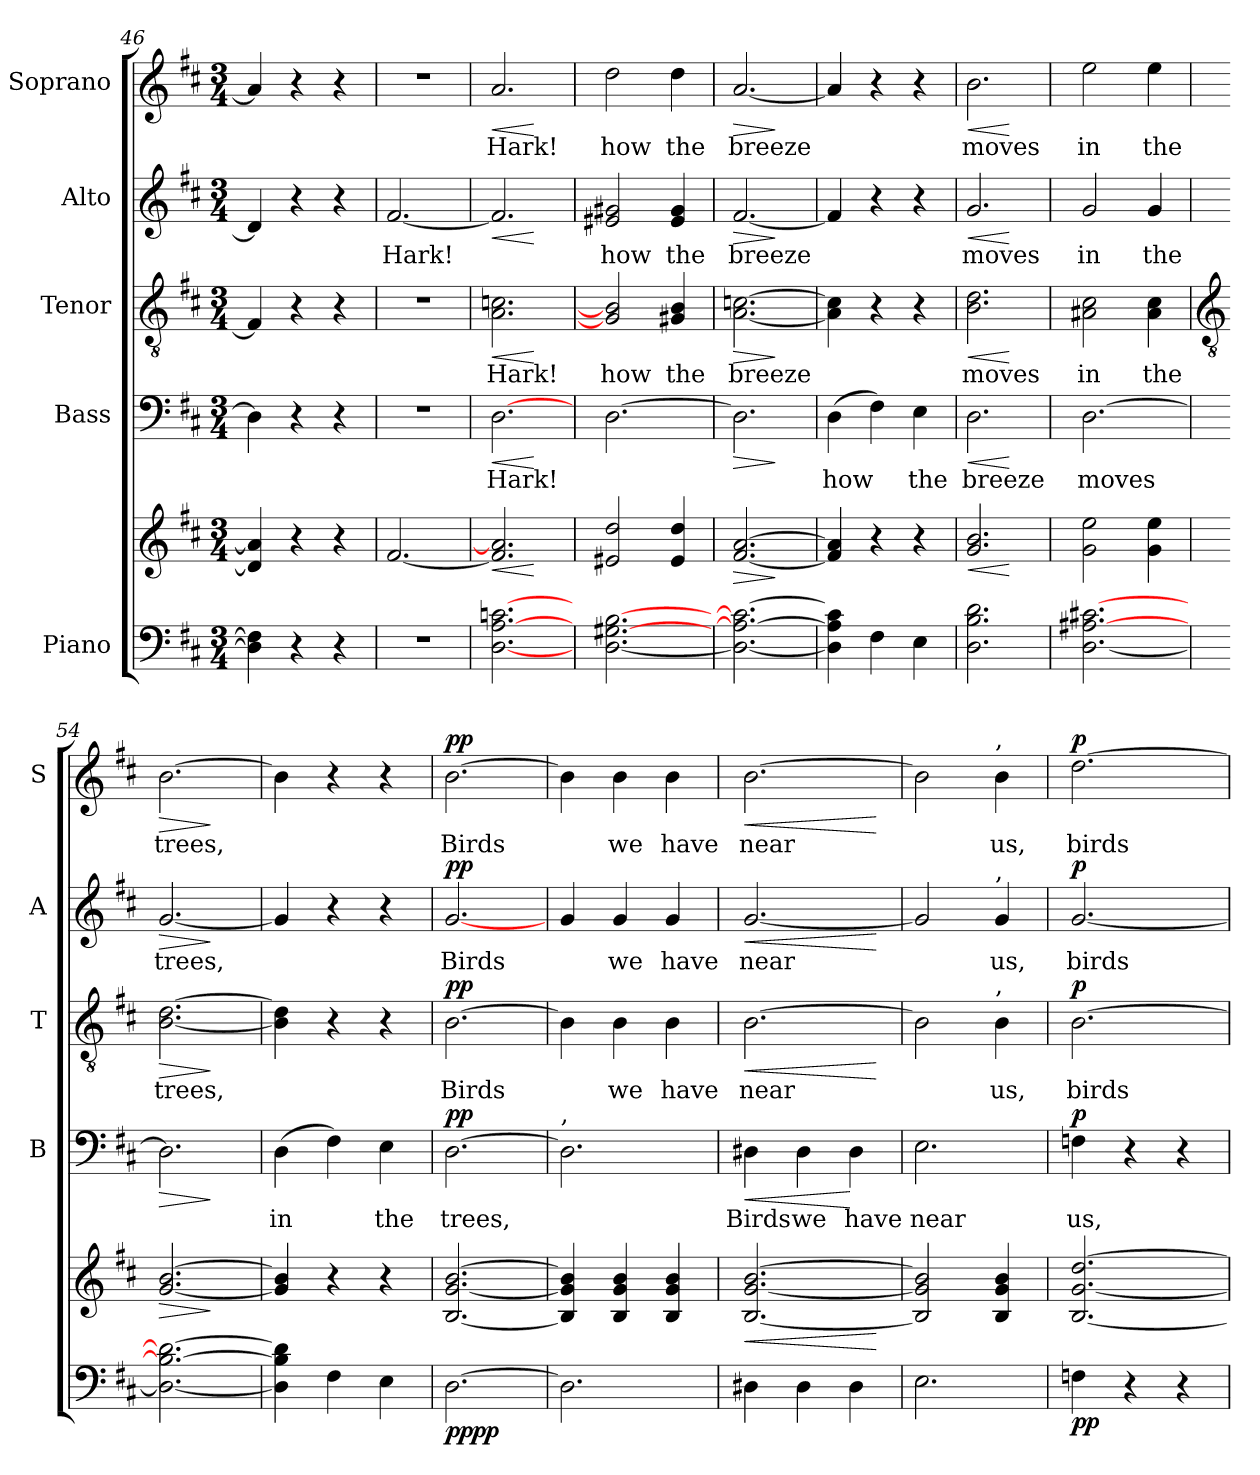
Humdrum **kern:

**kern	**kern	**dynam	**kern	**text	**dynam	**kern	**text	**dynam	**kern	**text	**dynam	**kern	**text	**dynam
*part5	*part5	*part5	*part4	*part4	*part4	*part3	*part3	*part3	*part2	*part2	*part2	*part1	*part1	*part1
*staff6	*staff5	*staff5/6	*staff4	*staff4	*staff4	*staff3	*staff3	*staff3	*staff2	*staff2	*staff2	*staff1	*staff1	*staff1
*I"Piano	*	*	*I"Bass	*	*	*I"Tenor	*	*	*I"Alto	*	*	*I"Soprano	*	*
*	*	*	*I'B	*	*	*I'T	*	*	*I'A	*	*	*I'S	*	*
*clefF4	*clefG2	*	*clefF4	*	*	*clefGv2	*	*	*clefG2	*	*	*clefG2	*	*
*k[f#c#]	*k[f#c#]	*	*k[f#c#]	*	*	*k[f#c#]	*	*	*k[f#c#]	*	*	*k[f#c#]	*	*
*D:	*D:	*	*D:	*	*	*D:	*	*	*D:	*	*	*D:	*	*
*M3/4	*M3/4	*	*M3/4	*	*	*M3/4	*	*	*M3/4	*	*	*M3/4	*	*
=46	=46	=46	=46	=46	=46	=46	=46	=46	=46	=46	=46	=46	=46	=46
4D] 4F#]	4d] 4a]	.	4D]	.	.	4F#]	.	.	4d]	.	.	4a]	.	.
4r	4r	.	4r	.	.	4r	.	.	4r	.	.	4r	.	.
4r	4r	.	4r	.	.	4r	.	.	4r	.	.	4r	.	.
=47	=47	=47	=47	=47	=47	=47	=47	=47	=47	=47	=47	=47	=47	=47
!LO:N:vis=1	!	!	!LO:N:vis=1	!	!	!LO:N:vis=1	!	!	!	!LO:LY:b	!	!LO:N:vis=1	!	!
2.r	[2.f#	.	2.r	.	.	2.r	.	.	[2.f#	Hark!	.	2.r	.	.
=48	=48	=48	=48	=48	=48	=48	=48	=48	=48	=48	=48	=48	=48	=48
!	!	!LO:HP:b	!	!LO:LY:b	!LO:HP:b	!	!LO:LY:b	!LO:HP:b	!	!	!LO:HP:b	!	!LO:LY:b	!LO:HP:b
[2.D [2.A [2.cn	2.f#] 2.a]	<	[2.D	Hark!	<	2.A 2.cn	Hark!	<	2.f#]	.	<	2.a	Hark!	<
.	.	[	.	.	[	.	.	[	.	.	[	.	.	[
=49	=49	=49	=49	=49	=49	=49	=49	=49	=49	=49	=49	=49	=49	=49
!	!	!	!	!	!	!	!LO:LY:b	!	!	!LO:LY:b	!	!	!LO:LY:b	!
[2.D [2.G#X [2.B	2e#X 2dd	.	[2.D	.	.	2G#] 2B]	how	.	2e#X 2g#X	how	.	2dd	how	.
!	!	!	!	!	!	!	!LO:LY:b	!	!	!LO:LY:b	!	!	!LO:LY:b	!
.	4e# 4dd	.	.	.	.	4G# 4B	the	.	4e# 4g#	the	.	4dd	the	.
=50	=50	=50	=50	=50	=50	=50	=50	=50	=50	=50	=50	=50	=50	=50
!	!	!LO:HP:b	!	!	!LO:HP:b	!	!LO:LY:b	!LO:HP:b	!	!LO:LY:b	!LO:HP:b	!	!LO:LY:b	!LO:HP:b
2.D_ 2.A_ 2.c_	[2.f# [2.a	>	2.D]	.	>	[2.A [2.cn	breeze	>	[2.f#	breeze	>	[2.a	breeze	>
.	.	]	.	.	]	.	.	]	.	.	]	.	.	]
=51	=51	=51	=51	=51	=51	=51	=51	=51	=51	=51	=51	=51	=51	=51
!	!	!	!	!LO:LY:b	!	!	!	!	!	!	!	!	!	!
4D] 4A] 4c]	4f#] 4a]	.	(>4D	how	.	4A] 4c]	.	.	4f#]	.	.	4a]	.	.
4F#	4r	.	4F#)	.	.	4r	.	.	4r	.	.	4r	.	.
!	!	!	!	!LO:LY:b	!	!	!	!	!	!	!	!	!	!
4E	4r	.	4E	the	.	4r	.	.	4r	.	.	4r	.	.
=52	=52	=52	=52	=52	=52	=52	=52	=52	=52	=52	=52	=52	=52	=52
!	!	!LO:HP:b	!	!LO:LY:b	!LO:HP:b	!	!LO:LY:b	!LO:HP:b	!	!LO:LY:b	!LO:HP:b	!	!LO:LY:b	!LO:HP:b
2.D 2.B 2.d	2.g 2.b	<	2.D	breeze	<	2.B 2.d	moves	<	2.g	moves	<	2.b	moves	<
.	.	[	.	.	[	.	.	[	.	.	[	.	.	[
=53	=53	=53	=53	=53	=53	=53	=53	=53	=53	=53	=53	=53	=53	=53
!	!	!	!	!LO:LY:b	!	!	!LO:LY:b	!	!	!LO:LY:b	!	!	!LO:LY:b	!
[2.D [2.A#X [2.c#X	2g 2ee	.	[2.D	moves	.	2A#X 2c#	in	.	2g	in	.	2ee	in	.
!	!	!	!	!	!	!	!LO:LY:b	!	!	!LO:LY:b	!	!	!LO:LY:b	!
.	4g 4ee	.	.	.	.	4A# 4c#	the	.	4g	the	.	4ee	the	.
!!LO:LB:g=z
=54	=54	=54	=54	=54	=54	=54	=54	=54	=54	=54	=54	=54	=54	=54
*	*	*	*	*	*	*clefGv2	*	*	*	*	*	*	*	*
!	!	!LO:HP:b	!	!	!LO:HP:b	!	!LO:LY:b	!LO:HP:b	!	!LO:LY:b	!LO:HP:b	!	!LO:LY:b	!LO:HP:b
2.D_ 2.B_ 2.d_	[2.g [2.b	>	2.D]	.	>	[2.B [2.d	trees,	>	[2.g	trees,	>	[2.b	trees,	>
.	.	]	.	.	]	.	.	]	.	.	]	.	.	]
=55	=55	=55	=55	=55	=55	=55	=55	=55	=55	=55	=55	=55	=55	=55
!	!	!	!	!LO:LY:b	!	!	!	!	!	!	!	!	!	!
4D] 4B] 4d]	4g] 4b]	.	(>4D	in	.	4B] 4d]	.	.	4g]	.	.	4b]	.	.
4F#	4r	.	4F#)	.	.	4r	.	.	4r	.	.	4r	.	.
!	!	!	!	!LO:LY:b	!	!	!	!	!	!	!	!	!	!
4E	4r	.	4E	the	.	4r	.	.	4r	.	.	4r	.	.
=56	=56	=56	=56	=56	=56	=56	=56	=56	=56	=56	=56	=56	=56	=56
!	!	!LO:DY:b=2	!	!LO:LY:b	!	!	!LO:LY:b	!	!	!LO:LY:b	!	!	!LO:LY:b	!
!	!	!LO:DY:n=1:b	!	!	!LO:DY:b	!	!	!LO:DY:b	!	!	!LO:DY:b	!	!	!LO:DY:b
[2.D	[2.B [2.g [2.b	pp pp	[2.D	trees,	pp	[2.B	Birds	pp	[2.g	Birds	pp	[2.b	Birds	pp
=57	=57	=57	=57	=57	=57	=57	=57	=57	=57	=57	=57	=57	=57	=57
!	!	!	!LO:TX:a:t=,	!	!	!	!	!	!	!	!	!	!	!
2.D]	4B] 4g] 4b]	.	2.D]	.	.	4B]	.	.	4g	.	.	4b]	.	.
!	!	!	!	!	!	!	!LO:LY:b	!	!	!LO:LY:b	!	!	!LO:LY:b	!
.	4B 4g 4b	.	.	.	.	4B	we	.	4g	we	.	4b	we	.
!	!	!	!	!	!	!	!LO:LY:b	!	!	!LO:LY:b	!	!	!LO:LY:b	!
.	4B 4g 4b	.	.	.	.	4B	have	.	4g	have	.	4b	have	.
=58	=58	=58	=58	=58	=58	=58	=58	=58	=58	=58	=58	=58	=58	=58
!	!	!LO:HP:b	!	!LO:LY:b	!LO:HP:b	!	!LO:LY:b	!LO:HP:b	!	!LO:LY:b	!LO:HP:b	!	!LO:LY:b	!LO:HP:b
4D#X	[2.B [2.g [2.b	<	4D#X	Birds	<	[2.B	near	<	[2.g	near	<	[2.b	near	<
!	!	!	!	!LO:LY:b	!	!	!	!	!	!	!	!	!	!
4D#	.	.	4D#	we	.	.	.	.	.	.	.	.	.	.
!	!	!	!	!LO:LY:b	!	!	!	!	!	!	!	!	!	!
4D#	.	.	4D#	have	[	.	.	.	.	.	.	.	.	.
.	.	[	.	.	.	.	.	[	.	.	[	.	.	[
=59	=59	=59	=59	=59	=59	=59	=59	=59	=59	=59	=59	=59	=59	=59
!	!	!	!	!LO:LY:b	!	!	!	!	!	!	!	!	!	!
2.E	2B] 2g] 2b]	.	2.E	near	.	2B]	.	.	2g]	.	.	2b]	.	.
!	!	!	!	!	!	!	!	!	!	!	!	!LO:TX:a:t=,	!	!
!	!	!	!	!	!	!	!	!	!LO:TX:a:t=,	!	!	!	!	!
!	!	!	!	!	!	!LO:TX:a:t=,	!	!	!	!	!	!	!	!
!	!	!	!	!	!	!	!LO:LY:b	!	!	!LO:LY:b	!	!	!LO:LY:b	!
.	4B 4g 4b	.	.	.	.	4B	us,	.	4g	us,	.	4b	us,	.
=60	=60	=60	=60	=60	=60	=60	=60	=60	=60	=60	=60	=60	=60	=60
!	!	!LO:DY:b=2	!	!LO:LY:b	!	!	!LO:LY:b	!	!	!LO:LY:b	!	!	!LO:LY:b	!
!	!	!LO:DY:n=1:b	!	!	!LO:DY:b	!	!	!LO:DY:b	!	!	!LO:DY:b	!	!	!LO:DY:b
4Fn	[2.B [2.g [2.dd	p p	4Fn	us,	p	[2.B	birds	p	[2.g	birds	p	[2.dd	birds	p
4r	.	.	4r	.	.	.	.	.	.	.	.	.	.	.
4r	.	.	4r	.	.	.	.	.	.	.	.	.	.	.
=	=	=	=	=	=	=	=	=	=	=	=	=	=	=
*-	*-	*-	*-	*-	*-	*-	*-	*-	*-	*-	*-	*-	*-	*-
